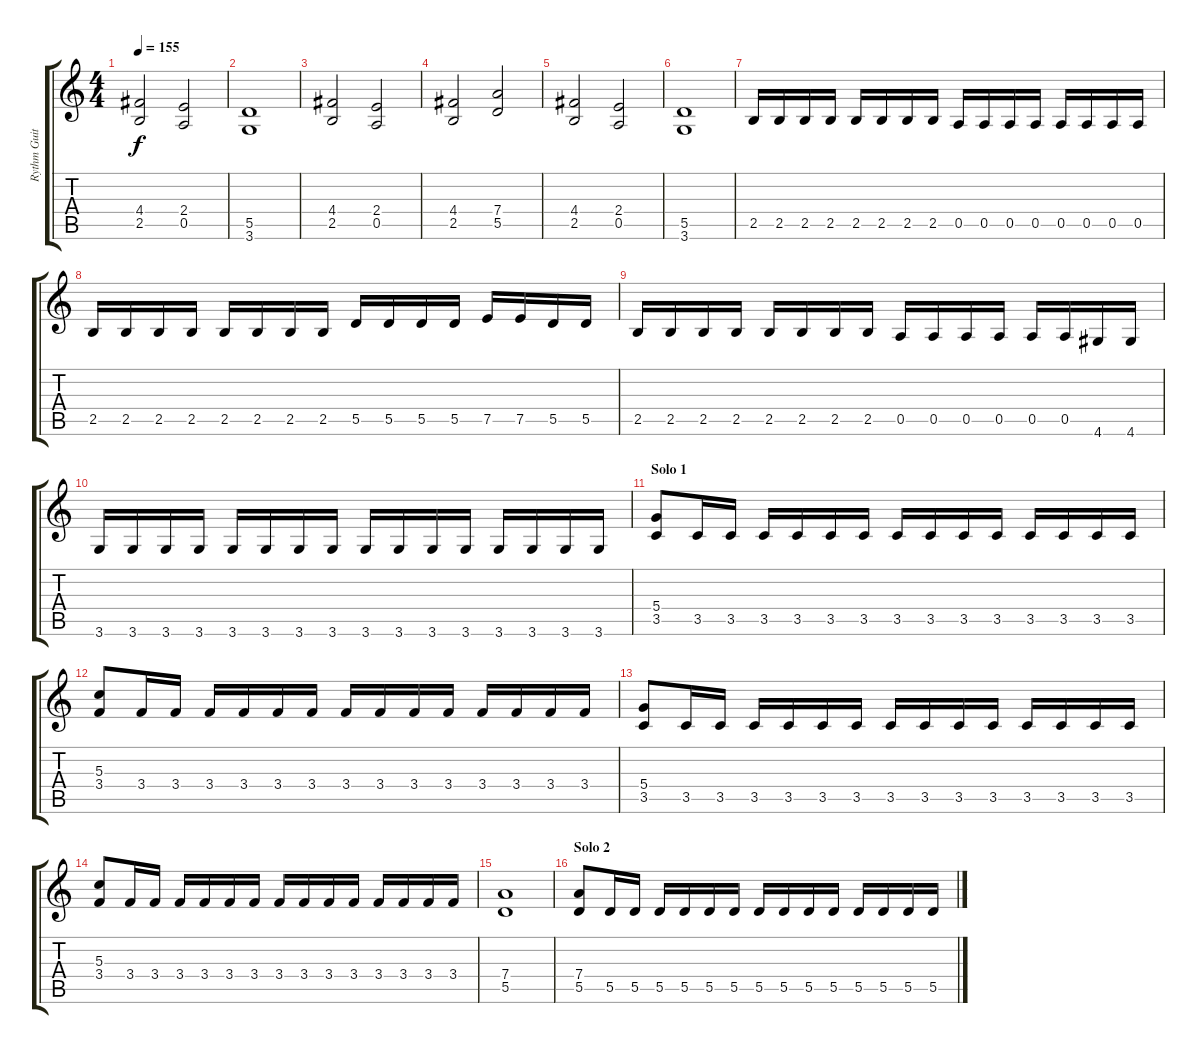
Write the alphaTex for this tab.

\track ("Rythm Guitar" "Rythm Guit") {instrument distortionguitar}
\staff {score tabs}
\tuning (E4 B3 G3 D3 A2 E2) {hide}
\ts (4 4)
\tempo 155
\clef g2
\ks c
(4.4 2.5).2{dy f} (2.4 0.5).2 |
(5.5 3.6).1 |
(4.4 2.5).2 (2.4 0.5).2 |
(4.4 2.5).2 (7.4 5.5).2 |
(4.4 2.5).2 (2.4 0.5).2 |
(5.5 3.6).1 |
2.5.16 2.5.16 2.5.16 2.5.16 2.5.16 2.5.16 2.5.16 2.5.16 0.5.16 0.5.16 0.5.16 0.5.16 0.5.16 0.5.16 0.5.16 0.5.16 |
2.5.16 2.5.16 2.5.16 2.5.16 2.5.16 2.5.16 2.5.16 2.5.16 5.5.16 5.5.16 5.5.16 5.5.16 7.5.16 7.5.16 5.5.16 5.5.16 |
2.5.16 2.5.16 2.5.16 2.5.16 2.5.16 2.5.16 2.5.16 2.5.16 0.5.16 0.5.16 0.5.16 0.5.16 0.5.16 0.5.16 4.6.16 4.6.16 |
3.6.16 3.6.16 3.6.16 3.6.16 3.6.16 3.6.16 3.6.16 3.6.16 3.6.16 3.6.16 3.6.16 3.6.16 3.6.16 3.6.16 3.6.16 3.6.16 |
\section ("" "Solo 1")
(5.4 3.5).8 3.5.16 3.5.16 3.5.16 3.5.16 3.5.16 3.5.16 3.5.16 3.5.16 3.5.16 3.5.16 3.5.16 3.5.16 3.5.16 3.5.16 |
(5.3 3.4).8 3.4.16 3.4.16 3.4.16 3.4.16 3.4.16 3.4.16 3.4.16 3.4.16 3.4.16 3.4.16 3.4.16 3.4.16 3.4.16 3.4.16 |
(5.4 3.5).8 3.5.16 3.5.16 3.5.16 3.5.16 3.5.16 3.5.16 3.5.16 3.5.16 3.5.16 3.5.16 3.5.16 3.5.16 3.5.16 3.5.16 |
(5.3 3.4).8 3.4.16 3.4.16 3.4.16 3.4.16 3.4.16 3.4.16 3.4.16 3.4.16 3.4.16 3.4.16 3.4.16 3.4.16 3.4.16 3.4.16 |
(7.4 5.5).1 |
\section ("" "Solo 2")
(7.4 5.5).8 5.5.16 5.5.16 5.5.16 5.5.16 5.5.16 5.5.16 5.5.16 5.5.16 5.5.16 5.5.16 5.5.16 5.5.16 5.5.16 5.5.16
